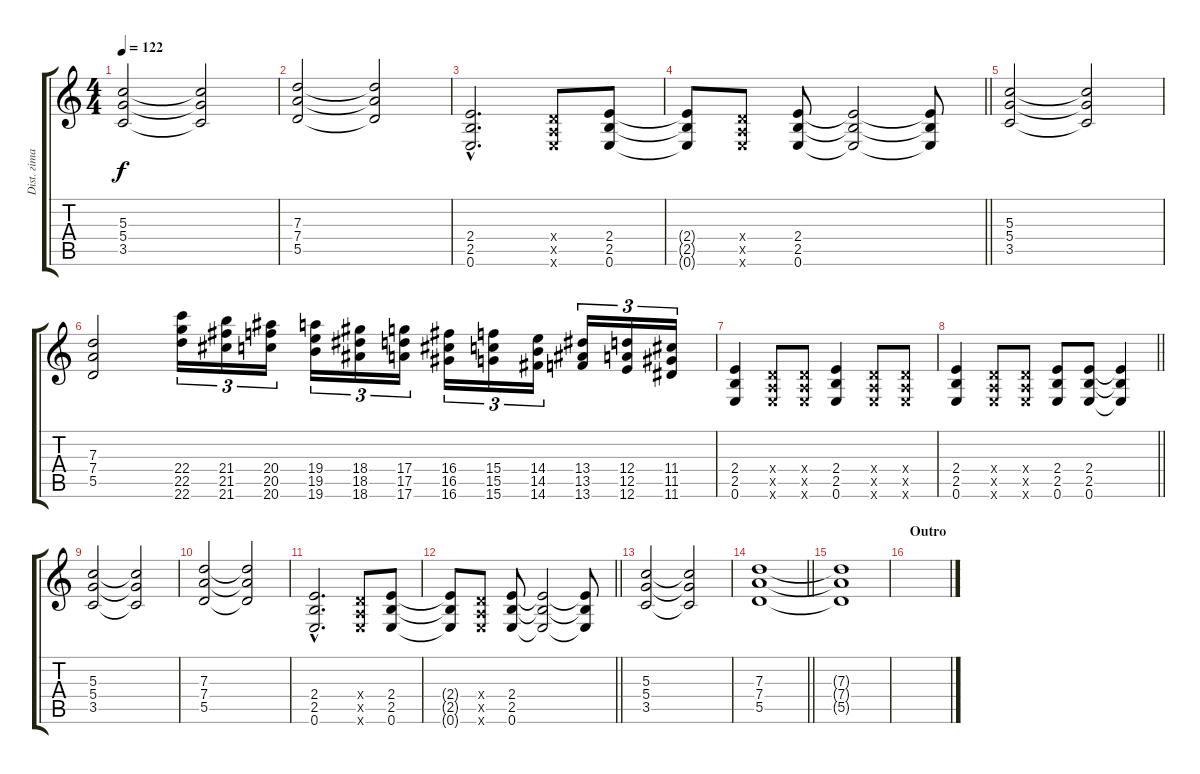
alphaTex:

\track ("Dist. гітара 1" "Dist. гіта") {instrument distortionguitar}
\staff {score tabs}
\tuning (E4 B3 G3 D3 A2 E2) {hide}
\ts (4 4)
\tempo 122
\clef g2
\ks c
(5.3 5.4 3.5).2{dy f} (5.3{t} 5.4{t} 3.5{t}).2 |
(7.3 7.4 5.5).2 (7.3{t} 7.4{t} 5.5{t}).2 |
(2.4{hac} 2.5{hac} 0.6{hac}).2{d} (0.4{x} 0.5{x} 0.6{x}).8 (2.4 2.5 0.6).8 |
\barLineRight lightlight
(2.4{t} 2.5{t} 0.6{t}).8 (0.4{x} 0.5{x} 0.6{x}).8 (2.4 2.5 0.6).8 (2.4{t} 2.5{t} 0.6{t}).2 (2.4{t} 2.5{t} 0.6{t}).8 |
(5.3 5.4 3.5).2 (5.3{t} 5.4{t} 3.5{t}).2 |
(7.3 7.4 5.5).2 (22.4 22.5 22.6).16{tu (3 2) instrument guitarfretnoise} (21.4 21.5 21.6).16{tu (3 2)} (20.4 20.5 20.6).16{tu (3 2)} (19.4 19.5 19.6).16{tu (3 2)} (18.4 18.5 18.6).16{tu (3 2)} (17.4 17.5 17.6).16{tu (3 2)} (16.4 16.5 16.6).16{tu (3 2)} (15.4 15.5 15.6).16{tu (3 2)} (14.4 14.5 14.6).16{tu (3 2)} (13.4 13.5 13.6).16{tu (3 2)} (12.4 12.5 12.6).16{tu (3 2)} (11.4 11.5 11.6).16{tu (3 2)} |
(2.4 2.5 0.6).4{instrument distortionguitar} (0.4{x} 0.5{x} 0.6{x}).8 (0.4{x} 0.5{x} 0.6{x}).8 (2.4 2.5 0.6).4 (0.4{x} 0.5{x} 0.6{x}).8 (0.4{x} 0.5{x} 0.6{x}).8 |
\barLineRight lightlight
(2.4 2.5 0.6).4 (0.4{x} 0.5{x} 0.6{x}).8 (0.4{x} 0.5{x} 0.6{x}).8 (2.4 2.5 0.6).8 (2.4 2.5 0.6).8 (2.4{t} 2.5{t} 0.6{t}).4 |
(5.3 5.4 3.5).2 (5.3{t} 5.4{t} 3.5{t}).2 |
(7.3 7.4 5.5).2 (7.3{t} 7.4{t} 5.5{t}).2 |
(2.4{hac} 2.5{hac} 0.6{hac}).2{d} (0.4{x} 0.5{x} 0.6{x}).8 (2.4 2.5 0.6).8 |
\barLineRight lightlight
(2.4{t} 2.5{t} 0.6{t}).8 (0.4{x} 0.5{x} 0.6{x}).8 (2.4 2.5 0.6).8 (2.4{t} 2.5{t} 0.6{t}).2 (2.4{t} 2.5{t} 0.6{t}).8 |
(5.3 5.4 3.5).2 (5.3{t} 5.4{t} 3.5{t}).2 |
\barLineRight lightlight
(7.3 7.4 5.5).1{volume 0} |
(7.3{t} 7.4{t} 5.5{t}).1 |
\section ("" "Outro")
